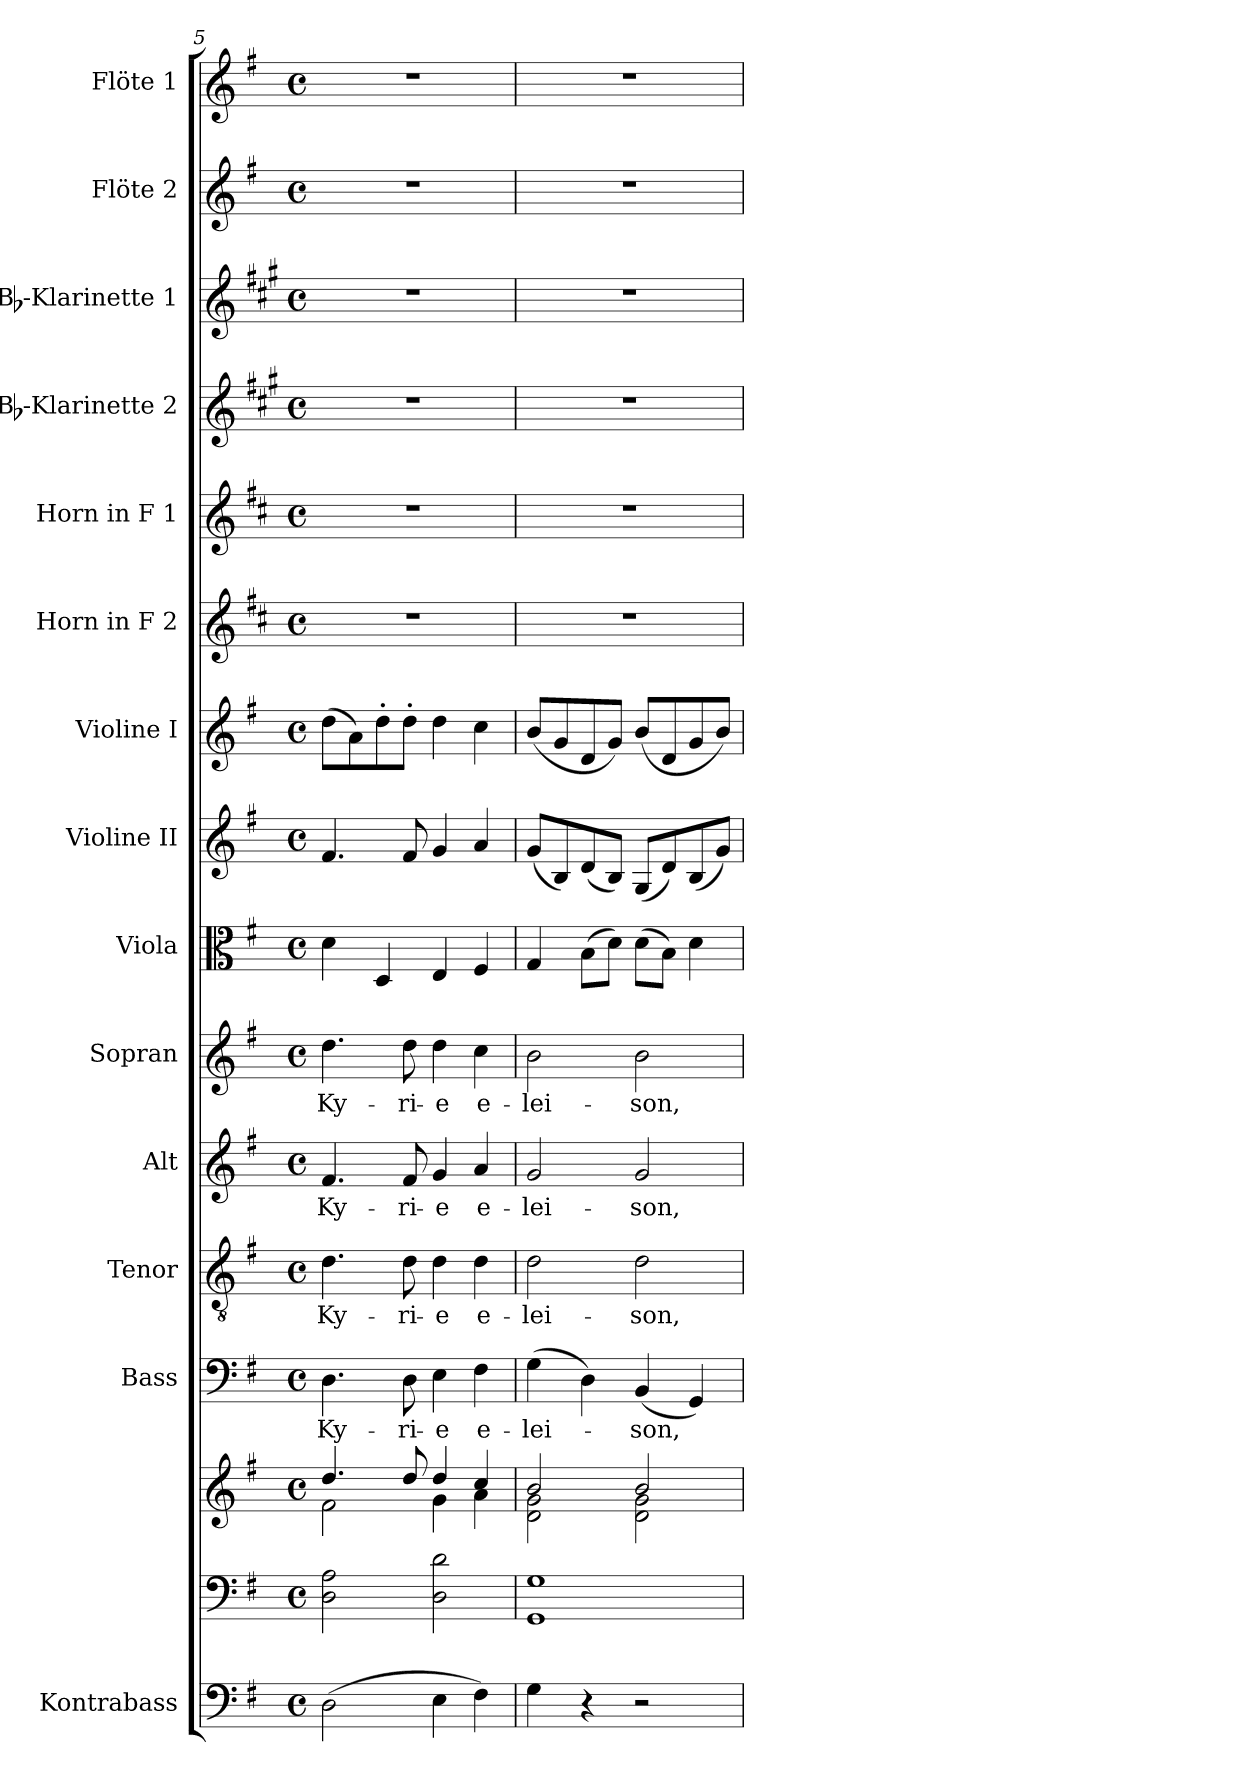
**kern	**kern	**kern	**kern	**text	**kern	**text	**kern	**text	**kern	**text	**kern	**kern	**kern	**kern	**kern	**kern	**kern	**kern	**kern
*part15	*part14	*part14	*part13	*part13	*part12	*part12	*part11	*part11	*part10	*part10	*part9	*part8	*part7	*part6	*part5	*part4	*part3	*part2	*part1
*staff16	*staff15	*staff14	*staff13	*staff13	*staff12	*staff12	*staff11	*staff11	*staff10	*staff10	*staff9	*staff8	*staff7	*staff6	*staff5	*staff4	*staff3	*staff2	*staff1
*I"Kontrabass	*	*	*I"Bass	*	*I"Tenor	*	*I"Alt	*	*I"Sopran	*	*I"Viola	*I"Violine II	*I"Violine I	*I"Horn in F 2	*I"Horn in F 1	*I"Bb-Klarinette 2	*I"Bb-Klarinette 1	*I"Flöte 2	*I"Flöte 1
*I'Kb.	*	*	*I'B.	*	*I'T.	*	*I'A.	*	*I'S.	*	*I'Vla.	*I'Vl. II	*I'Vl. I	*I'Horn 2	*I'Horn 1	*I'Bb Kl. 2	*I'Bb Kl. 1	*I'Fl. 2	*I'Fl. 1
*clefF4	*clefF4	*clefG2	*clefF4	*	*clefGv2	*	*clefG2	*	*clefG2	*	*clefC3	*clefG2	*clefG2	*clefG2	*clefG2	*clefG2	*clefG2	*clefG2	*clefG2
*ITrd7c12	*	*	*	*	*	*	*	*	*	*	*	*	*	*ITrd4c7	*ITrd4c7	*ITrd1c2	*ITrd1c2	*	*
*k[f#]	*k[f#]	*k[f#]	*k[f#]	*	*k[f#]	*	*k[f#]	*	*k[f#]	*	*k[f#]	*k[f#]	*k[f#]	*k[f#]	*k[f#]	*k[f#]	*k[f#]	*k[f#]	*k[f#]
*G:	*G:	*G:	*G:	*	*G:	*	*G:	*	*G:	*	*G:	*G:	*G:	*G:	*G:	*G:	*G:	*G:	*G:
*M4/4	*M4/4	*M4/4	*M4/4	*	*M4/4	*	*M4/4	*	*M4/4	*	*M4/4	*M4/4	*M4/4	*M4/4	*M4/4	*M4/4	*M4/4	*M4/4	*M4/4
*met(c)	*met(c)	*met(c)	*met(c)	*	*met(c)	*	*met(c)	*	*met(c)	*	*met(c)	*met(c)	*met(c)	*met(c)	*met(c)	*met(c)	*met(c)	*met(c)	*met(c)
=5	=5	=5	=5	=5	=5	=5	=5	=5	=5	=5	=5	=5	=5	=5	=5	=5	=5	=5	=5
*	*	*^	*	*	*	*	*	*	*	*	*	*	*	*	*	*	*	*	*
!	!	!	!	!	!LO:LY:b	!	!LO:LY:b	!	!LO:LY:b	!	!LO:LY:b	!	!	!	!	!	!	!	!	!
(>2DD\	2D\ 2A\	4.dd/	2f#\	4.D\	Ky-	4.d\	Ky-	4.f#/	Ky-	4.dd\	Ky-	4d\	4.f#/	(>8dd\L	1r	1r	1r	1r	1r	1r
.	.	.	.	.	.	.	.	.	.	.	.	.	.	8a\)	.	.	.	.	.	.
.	.	.	.	.	.	.	.	.	.	.	.	4D/	.	8dd'>\	.	.	.	.	.	.
!	!	!	!	!	!LO:LY:b	!	!LO:LY:b	!	!LO:LY:b	!	!LO:LY:b	!	!	!	!	!	!	!	!	!
.	.	8dd/	.	8D\	-ri-	8d\	-ri-	8f#/	-ri-	8dd\	-ri-	.	8f#/	8dd'>\J	.	.	.	.	.	.
!	!	!	!	!	!LO:LY:b	!	!LO:LY:b	!	!LO:LY:b	!	!LO:LY:b	!	!	!	!	!	!	!	!	!
4EE\	2D\ 2d\	4dd/	4g\	4E\	-e	4d\	-e	4g/	-e	4dd\	-e	4E/	4g/	4dd\	.	.	.	.	.	.
!	!	!	!	!	!LO:LY:b	!	!LO:LY:b	!	!LO:LY:b	!	!LO:LY:b	!	!	!	!	!	!	!	!	!
4FF#\)	.	4cc/	4a\	4F#\	e-	4d\	e-	4a/	e-	4cc\	e-	4F#/	4a/	4cc\	.	.	.	.	.	.
=6	=6	=6	=6	=6	=6	=6	=6	=6	=6	=6	=6	=6	=6	=6	=6	=6	=6	=6	=6	=6
*	*^	*	*	*	*	*	*	*	*	*	*	*	*	*	*	*	*	*	*	*
!	!	!	!	!	!	!LO:LY:b	!	!LO:LY:b	!	!LO:LY:b	!	!LO:LY:b	!	!	!	!	!	!	!	!	!
4GG\	1G	1GG	2b/	2d\ 2g\	(>4G\	-lei-	2d\	-lei-	2g/	-lei-	2b\	-lei-	4G/	(<8g/L	(<8b/L	1r	1r	1r	1r	1r	1r
.	.	.	.	.	.	.	.	.	.	.	.	.	.	8B/)	8g/	.	.	.	.	.	.
4r	.	.	.	.	4D\)	.	.	.	.	.	.	.	(>8B\L	(<8d/	8d/	.	.	.	.	.	.
.	.	.	.	.	.	.	.	.	.	.	.	.	8d\J)	8B/J)	8g/J)	.	.	.	.	.	.
!	!	!	!	!	!	!LO:LY:b	!	!LO:LY:b	!	!LO:LY:b	!	!LO:LY:b	!	!	!	!	!	!	!	!	!
2r	.	.	2b/	2d\ 2g\	(<4BB/	-son,	2d\	-son,	2g/	-son,	2b\	-son,	(>8d\L	(<8G/L	(<8b/L	.	.	.	.	.	.
.	.	.	.	.	.	.	.	.	.	.	.	.	8B\J)	8d/)	8d/	.	.	.	.	.	.
.	.	.	.	.	4GG/)	.	.	.	.	.	.	.	4d\	(<8B/	8g/	.	.	.	.	.	.
.	.	.	.	.	.	.	.	.	.	.	.	.	.	8g/J)	8b/J)	.	.	.	.	.	.
*	*v	*v	*	*	*	*	*	*	*	*	*	*	*	*	*	*	*	*	*	*	*
*	*	*v	*v	*	*	*	*	*	*	*	*	*	*	*	*	*	*	*	*	*
=	=	=	=	=	=	=	=	=	=	=	=	=	=	=	=	=	=	=	=
*-	*-	*-	*-	*-	*-	*-	*-	*-	*-	*-	*-	*-	*-	*-	*-	*-	*-	*-	*-
